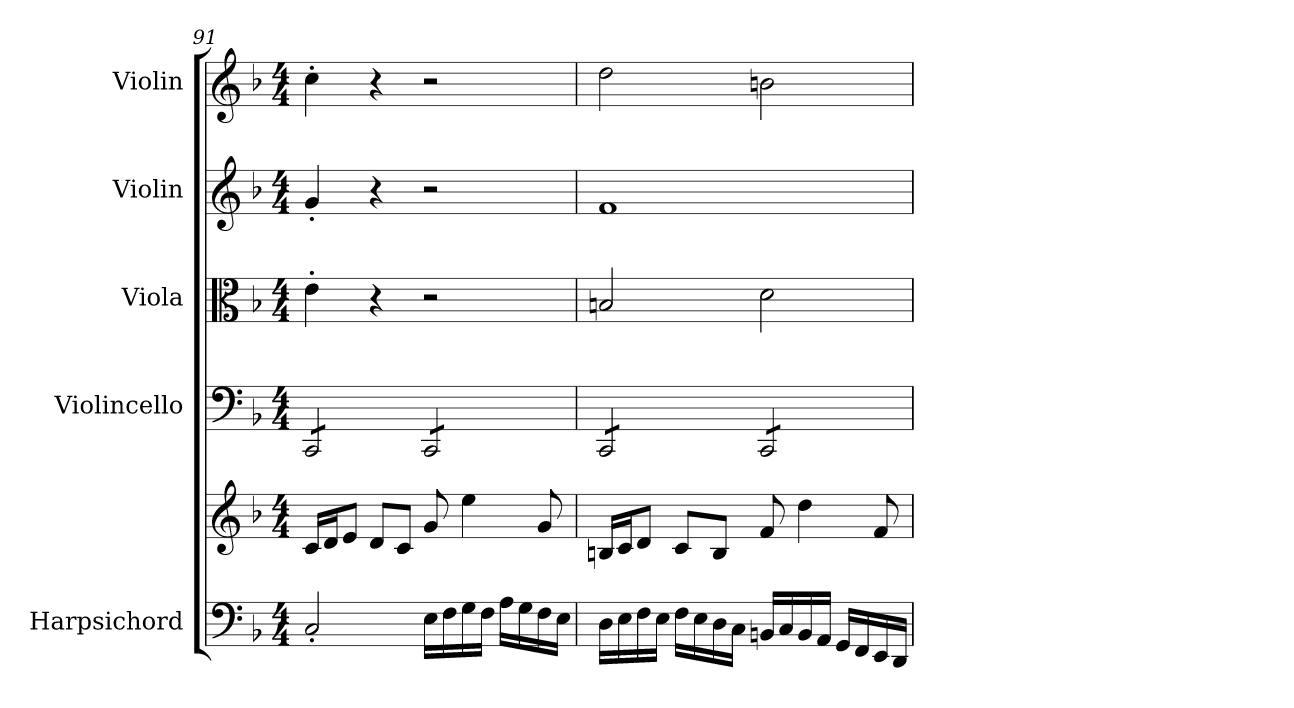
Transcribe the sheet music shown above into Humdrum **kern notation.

**kern	**kern	**kern	**kern	**kern	**kern
*part5	*part5	*part4	*part3	*part2	*part1
*staff6	*staff5	*staff4	*staff3	*staff2	*staff1
*I"Harpsichord	*	*I"Violincello	*I"Viola	*I"Violin	*I"Violin
*I'Hpschd	*	*I'Vc	*I'Vla	*I'Vln	*I'Vln
!!LO:LB:g=z
*clefF4	*clefG2	*clefF4	*clefC3	*clefG2	*clefG2
*k[b-]	*k[b-]	*k[b-]	*k[b-]	*k[b-]	*k[b-]
*M4/4	*M4/4	*M4/4	*M4/4	*M4/4	*M4/4
=91	=91	=91	=91	=91	=91
*	*	*tremolo	*	*	*
2C'/	16c/LL	8CC/L	4e'\	4g'/	4cc'\
.	16d/J	.	.	.	.
.	8e/J	8CC/	.	.	.
.	8d/L	8CC/	4r	4r	4r
.	8c/J	8CC/J	.	.	.
16E\LL	8g/	8CC/L	2r	2r	2r
16F\	.	.	.	.	.
16G\	4ee\	8CC/	.	.	.
16F\JJ	.	.	.	.	.
16A\LL	.	8CC/	.	.	.
16G\	.	.	.	.	.
16F\	8g/	8CC/J	.	.	.
16E\JJ	.	.	.	.	.
=92	=92	=92	=92	=92	=92
16D\LL	16Bn/LL	8CC/L	2Bn/	1f	2dd\
16E\	16c/J	.	.	.	.
16F\	8d/J	8CC/	.	.	.
16E\JJ	.	.	.	.	.
16F\LL	8c/L	8CC/	.	.	.
16E\	.	.	.	.	.
16D\	8B/J	8CC/J	.	.	.
16C\JJ	.	.	.	.	.
16BBn/LL	8f/	8CC/L	2d\	.	2bn\
16C/	.	.	.	.	.
16BB/	4dd\	8CC/	.	.	.
16AA/JJ	.	.	.	.	.
16GG/LL	.	8CC/	.	.	.
16FF/	.	.	.	.	.
16EE/	8f/	8CC/J	.	.	.
*	*	*Xtremolo	*	*	*
16DD/JJ	.	.	.	.	.
=	=	=	=	=	=
*-	*-	*-	*-	*-	*-
